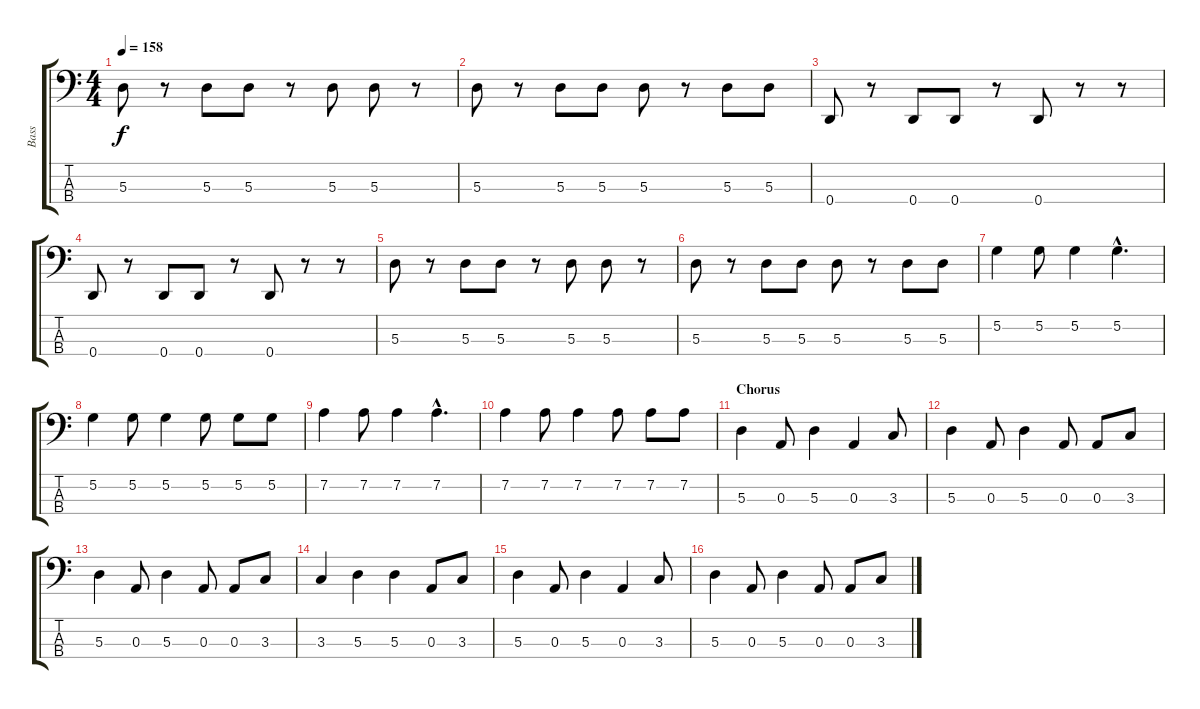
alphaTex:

\track ("Bass" "Bass") {instrument electricbassfinger}
\staff {score tabs}
\tuning (G2 D2 A1 D1) {hide}
\ts (4 4)
\tempo 158
\clef f4
\ks c
5.3.8{dy f} r.8 5.3.8 5.3.8 r.8 5.3.8 5.3.8 r.8 |
5.3.8 r.8 5.3.8 5.3.8 5.3.8 r.8 5.3.8 5.3.8 |
0.4.8 r.8 0.4.8 0.4.8 r.8 0.4.8 r.8 r.8 |
0.4.8 r.8 0.4.8 0.4.8 r.8 0.4.8 r.8 r.8 |
5.3.8 r.8 5.3.8 5.3.8 r.8 5.3.8 5.3.8 r.8 |
5.3.8 r.8 5.3.8 5.3.8 5.3.8 r.8 5.3.8 5.3.8 |
5.2.4 5.2.8 5.2.4 5.2{hac}.4{d} |
5.2.4 5.2.8 5.2.4 5.2.8 5.2.8 5.2.8 |
7.2.4 7.2.8 7.2.4 7.2{hac}.4{d} |
7.2.4 7.2.8 7.2.4 7.2.8 7.2.8 7.2.8 |
\section ("" "Chorus")
5.3.4 0.3.8 5.3.4 0.3.4 3.3.8 |
5.3.4 0.3.8 5.3.4 0.3.8 0.3.8 3.3.8 |
5.3.4 0.3.8 5.3.4 0.3.8 0.3.8 3.3.8 |
3.3.4 5.3.4 5.3.4 0.3.8 3.3.8 |
5.3.4 0.3.8 5.3.4 0.3.4 3.3.8 |
5.3.4 0.3.8 5.3.4 0.3.8 0.3.8 3.3.8
